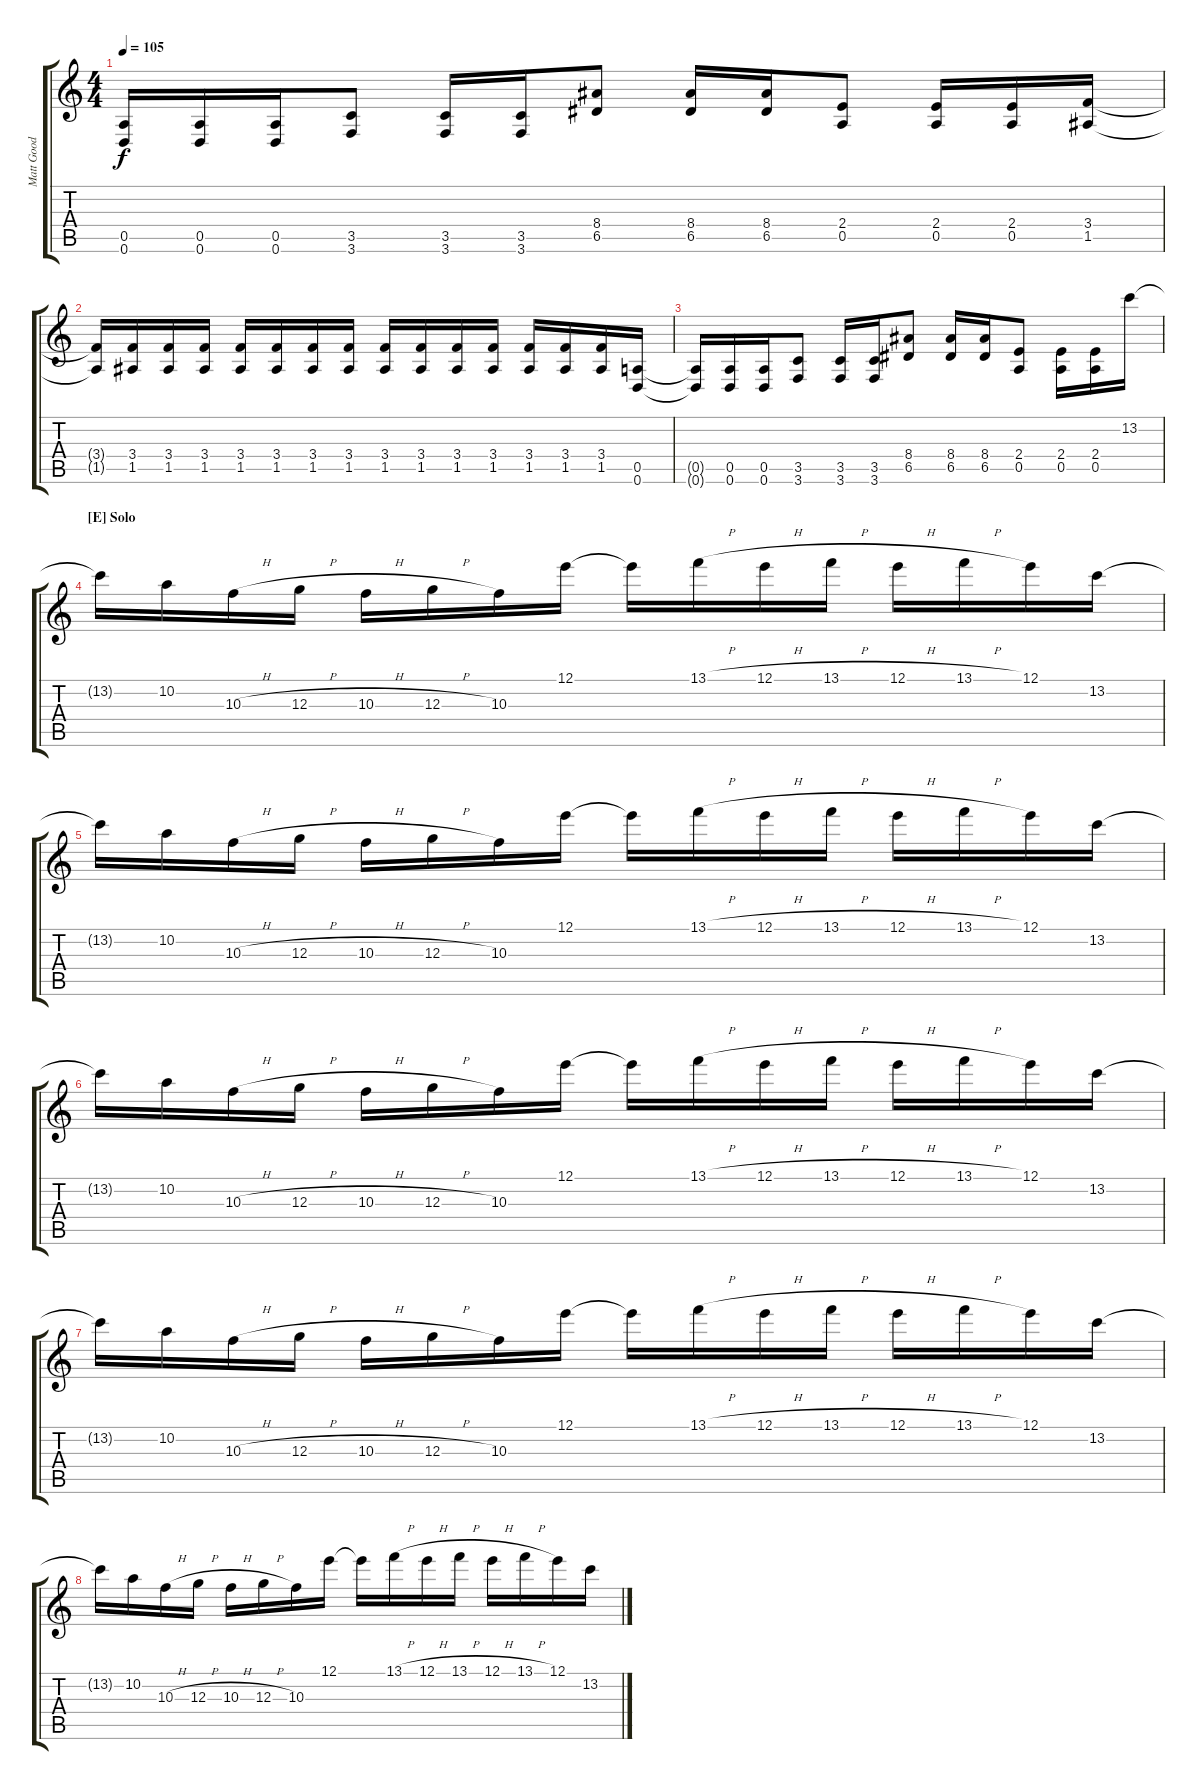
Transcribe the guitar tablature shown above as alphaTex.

\track ("Matt Good" "Matt Good") {instrument distortionguitar}
\staff {score tabs}
\tuning (E4 B3 G3 D3 A2 D2) {hide}
\ts (4 4)
\tempo 105
\clef g2
\ks c
(0.5{t} 0.6{t}).16{dy f} (0.5 0.6).16 (0.5 0.6).16 (3.5 3.6).8 (3.5 3.6).16 (3.5 3.6).16 (8.4 6.5).8 (8.4 6.5).16 (8.4 6.5).16 (2.4 0.5).8 (2.4 0.5).16 (2.4 0.5).16 (3.4 1.5).16 |
(3.4{t} 1.5{t}).16 (3.4 1.5).16 (3.4 1.5).16 (3.4 1.5).16 (3.4 1.5).16 (3.4 1.5).16 (3.4 1.5).16 (3.4 1.5).16 (3.4 1.5).16 (3.4 1.5).16 (3.4 1.5).16 (3.4 1.5).16 (3.4 1.5).16 (3.4 1.5).16 (3.4 1.5).16 (0.5 0.6).16 |
(0.5{t} 0.6{t}).16 (0.5 0.6).16 (0.5 0.6).16 (3.5 3.6).8 (3.5 3.6).16 (3.5 3.6).16 (8.4 6.5).8 (8.4 6.5).16 (8.4 6.5).16 (2.4 0.5).8 (2.4 0.5).16 (2.4 0.5).16 13.2.16 |
\section ("" "[E] Solo")
13.2{t}.16 10.2.16 10.3{h}.16 12.3{h}.16 10.3{h}.16 12.3{h}.16 10.3.16 12.1.16 12.1{t}.16 13.1{h}.16 12.1{h}.16 13.1{h}.16 12.1{h}.16 13.1{h}.16 12.1.16 13.2.16 |
13.2{t}.16 10.2.16 10.3{h}.16 12.3{h}.16 10.3{h}.16 12.3{h}.16 10.3.16 12.1.16 12.1{t}.16 13.1{h}.16 12.1{h}.16 13.1{h}.16 12.1{h}.16 13.1{h}.16 12.1.16 13.2.16 |
13.2{t}.16 10.2.16 10.3{h}.16 12.3{h}.16 10.3{h}.16 12.3{h}.16 10.3.16 12.1.16 12.1{t}.16 13.1{h}.16 12.1{h}.16 13.1{h}.16 12.1{h}.16 13.1{h}.16 12.1.16 13.2.16 |
13.2{t}.16 10.2.16 10.3{h}.16 12.3{h}.16 10.3{h}.16 12.3{h}.16 10.3.16 12.1.16 12.1{t}.16 13.1{h}.16 12.1{h}.16 13.1{h}.16 12.1{h}.16 13.1{h}.16 12.1.16 13.2.16 |
13.2{t}.16 10.2.16 10.3{h}.16 12.3{h}.16 10.3{h}.16 12.3{h}.16 10.3.16 12.1.16 12.1{t}.16 13.1{h}.16 12.1{h}.16 13.1{h}.16 12.1{h}.16 13.1{h}.16 12.1.16 13.2.16
